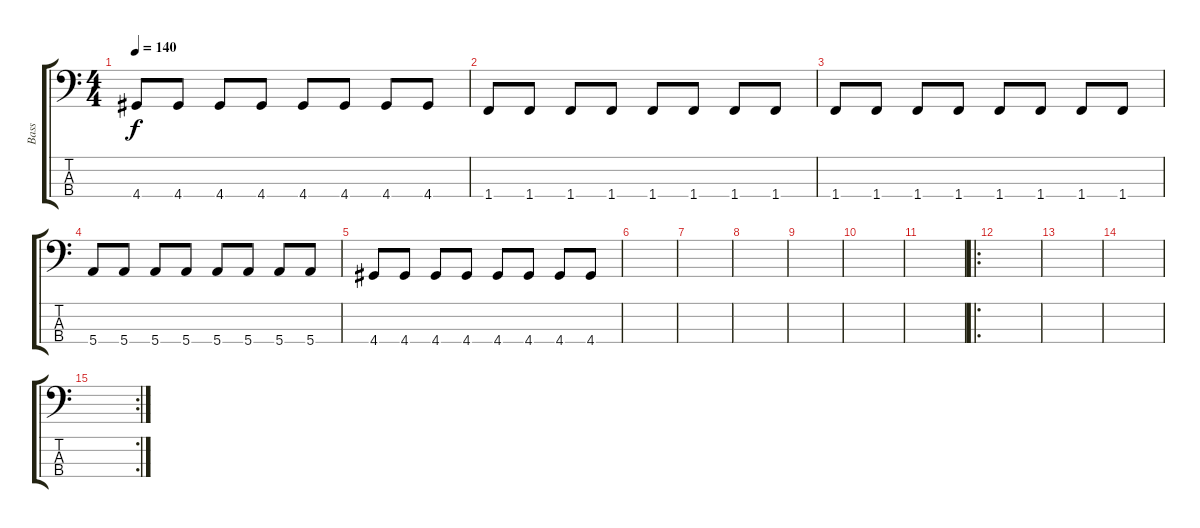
\track ("Bass" "Bass") {instrument electricbasspick}
\staff {score tabs}
\tuning (G2 D2 A1 E1) {hide}
\ts (4 4)
\tempo 140
\clef f4
\ks c
4.4.8{dy f} 4.4.8 4.4.8 4.4.8 4.4.8 4.4.8 4.4.8 4.4.8 |
1.4.8 1.4.8 1.4.8 1.4.8 1.4.8 1.4.8 1.4.8 1.4.8 |
1.4.8 1.4.8 1.4.8 1.4.8 1.4.8 1.4.8 1.4.8 1.4.8 |
5.4.8 5.4.8 5.4.8 5.4.8 5.4.8 5.4.8 5.4.8 5.4.8 |
4.4.8 4.4.8 4.4.8 4.4.8 4.4.8 4.4.8 4.4.8 4.4.8 |
|
|
|
|
|
|
\ro
|
|
|
\rc 2
